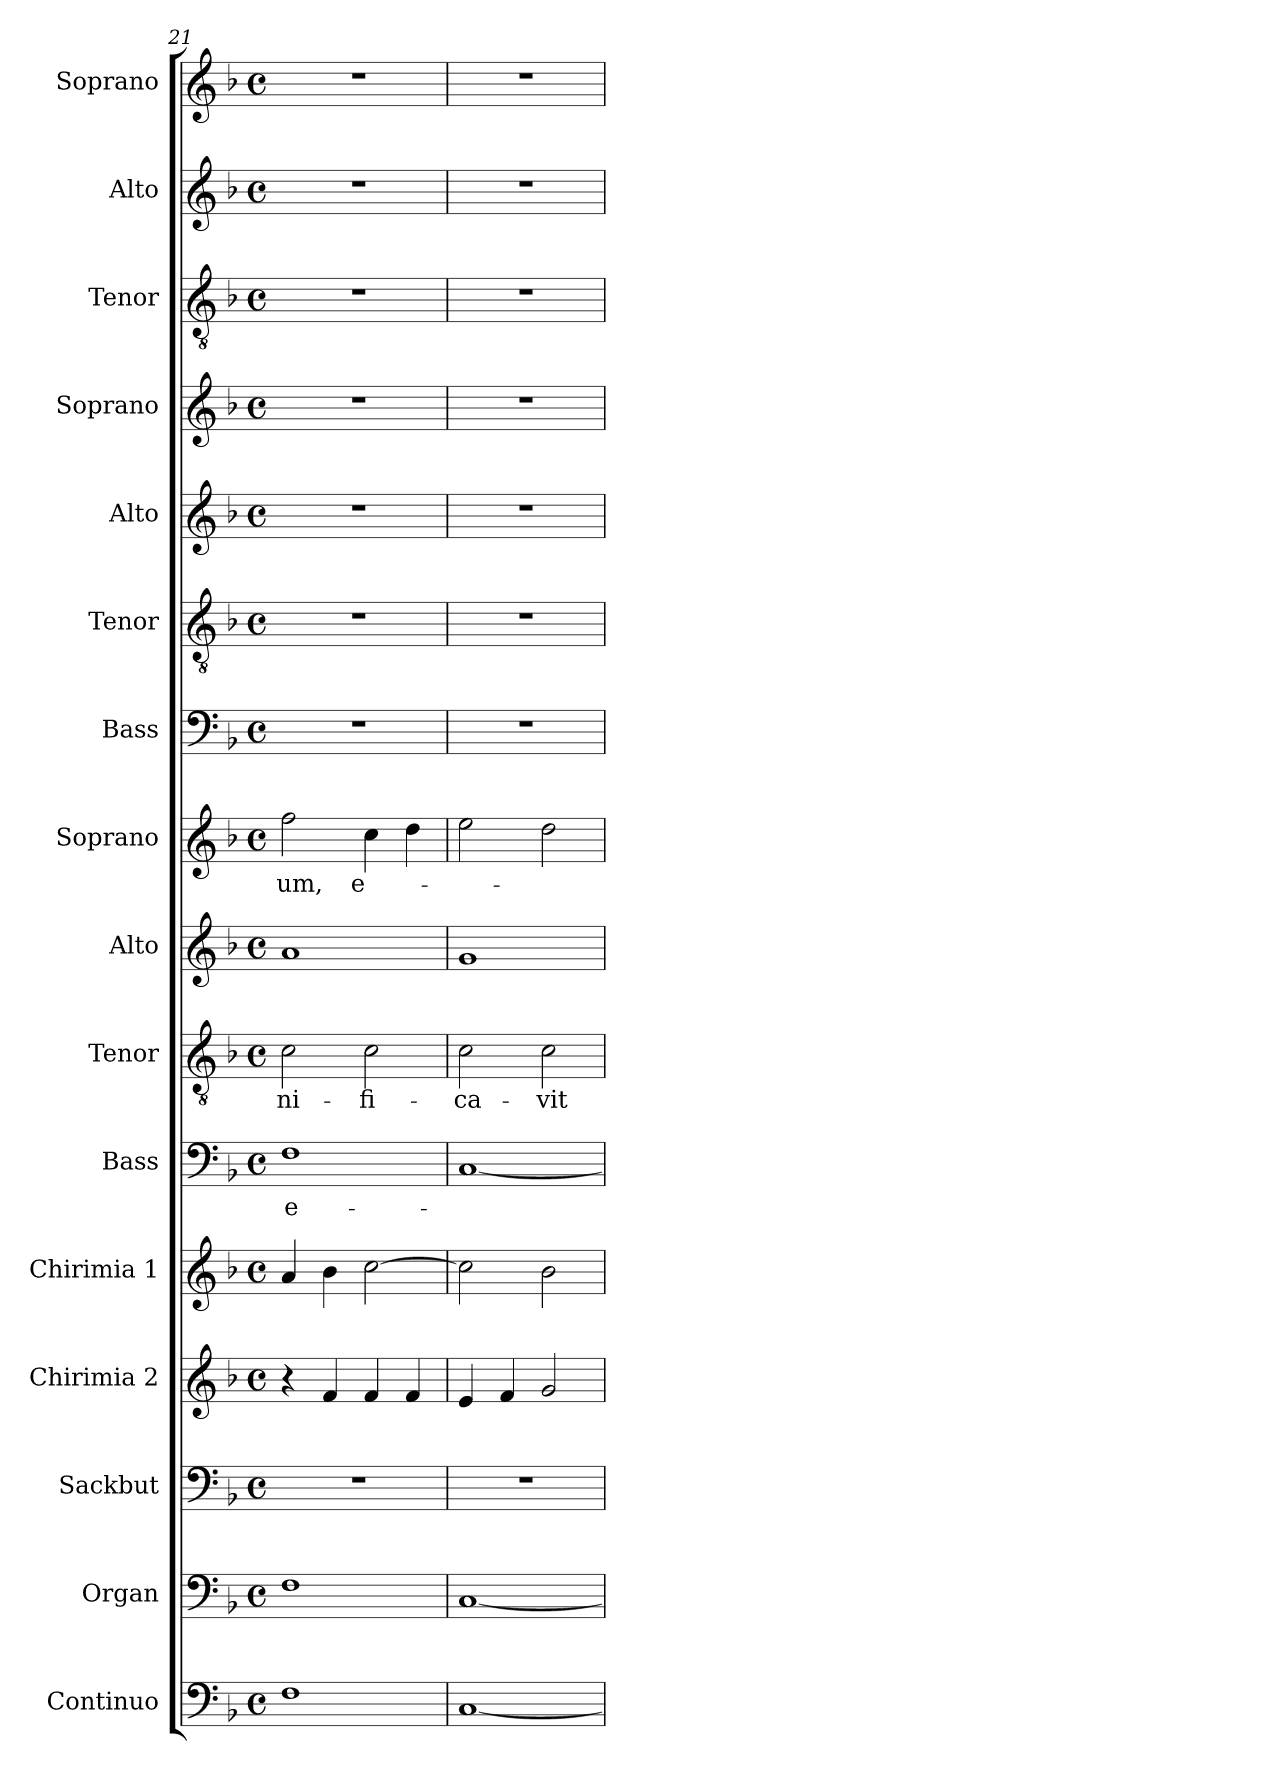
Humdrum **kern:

**kern	**kern	**kern	**kern	**kern	**kern	**text	**kern	**text	**kern	**kern	**text	**kern	**kern	**kern	**kern	**kern	**kern	**kern
*part16	*part15	*part14	*part13	*part12	*part11	*part11	*part10	*part10	*part9	*part8	*part8	*part7	*part6	*part5	*part4	*part3	*part2	*part1
*staff16	*staff15	*staff14	*staff13	*staff12	*staff11	*staff11	*staff10	*staff10	*staff9	*staff8	*staff8	*staff7	*staff6	*staff5	*staff4	*staff3	*staff2	*staff1
*I"Continuo	*I"Organ	*I"Sackbut	*I"Chirimia 2	*I"Chirimia 1	*I"Bass	*	*I"Tenor	*	*I"Alto	*I"Soprano	*	*I"Bass	*I"Tenor	*I"Alto	*I"Soprano	*I"Tenor	*I"Alto	*I"Soprano
*I'Cont.	*I'Org.	*I'Sbt.	*I'Chi.	*I'Chi.	*I'B.	*	*I'T.	*	*I'A.	*I'S.	*	*I'B.	*I'T.	*I'A.	*I'S.	*I'T.	*I'A.	*I'S.
*clefF4	*clefF4	*clefF4	*clefG2	*clefG2	*clefF4	*	*clefGv2	*	*clefG2	*clefG2	*	*clefF4	*clefGv2	*clefG2	*clefG2	*clefGv2	*clefG2	*clefG2
*	*	*	*	*	*	*	*ITrd7c12	*	*	*	*	*	*ITrd7c12	*	*	*ITrd7c12	*	*
*k[b-]	*k[b-]	*k[b-]	*k[b-]	*k[b-]	*k[b-]	*	*k[b-]	*	*k[b-]	*k[b-]	*	*k[b-]	*k[b-]	*k[b-]	*k[b-]	*k[b-]	*k[b-]	*k[b-]
*F:	*F:	*F:	*F:	*F:	*F:	*	*F:	*	*F:	*F:	*	*F:	*F:	*F:	*F:	*F:	*F:	*F:
*M4/4	*M4/4	*M4/4	*M4/4	*M4/4	*M4/4	*	*M4/4	*	*M4/4	*M4/4	*	*M4/4	*M4/4	*M4/4	*M4/4	*M4/4	*M4/4	*M4/4
*met(c)	*met(c)	*met(c)	*met(c)	*met(c)	*met(c)	*	*met(c)	*	*met(c)	*met(c)	*	*met(c)	*met(c)	*met(c)	*met(c)	*met(c)	*met(c)	*met(c)
=21	=21	=21	=21	=21	=21	=21	=21	=21	=21	=21	=21	=21	=21	=21	=21	=21	=21	=21
!	!	!	!	!	!	!LO:LY:b:color=#000000	!	!	!	!	!	!	!	!	!	!	!	!
!	!	!	!	!	!	!	!	!LO:LY:b:color=#000000	!	!	!	!	!	!	!	!	!	!
!	!	!	!	!	!	!	!	!	!	!	!LO:LY:b:color=#000000	!	!	!	!	!	!	!
1Fi	1Fi	1r	4r	4ai/	1Fi	e-	2Ci\	-ni-	1ai	2ffi\	-um,	1r	1r	1r	1r	1r	1r	1r
.	.	.	4fi/	4b-i\	.	.	.	.	.	.	.	.	.	.	.	.	.	.
!	!	!	!	!	!	!	!	!LO:LY:b:color=#000000	!	!	!	!	!	!	!	!	!	!
!	!	!	!	!	!	!	!	!	!	!	!LO:LY:b:color=#000000	!	!	!	!	!	!	!
.	.	.	4fi/	[2cci\	.	.	2Ci\	-fi-	.	4cci\	e-	.	.	.	.	.	.	.
.	.	.	4fi/	.	.	.	.	.	.	4ddi\	.	.	.	.	.	.	.	.
=22	=22	=22	=22	=22	=22	=22	=22	=22	=22	=22	=22	=22	=22	=22	=22	=22	=22	=22
!	!	!	!	!	!	!	!	!LO:LY:b:color=#000000	!	!	!	!	!	!	!	!	!	!
[1Ci	[1Ci	1r	4ei/	2cci\]	[1Ci	.	2Ci\	-ca-	1gi	2eei\	.	1r	1r	1r	1r	1r	1r	1r
.	.	.	4fi/	.	.	.	.	.	.	.	.	.	.	.	.	.	.	.
!	!	!	!	!	!	!	!	!LO:LY:b:color=#000000	!	!	!	!	!	!	!	!	!	!
.	.	.	2gi/	2b-i\	.	.	2Ci\	-vit	.	2ddi\	.	.	.	.	.	.	.	.
=	=	=	=	=	=	=	=	=	=	=	=	=	=	=	=	=	=	=
*-	*-	*-	*-	*-	*-	*-	*-	*-	*-	*-	*-	*-	*-	*-	*-	*-	*-	*-
